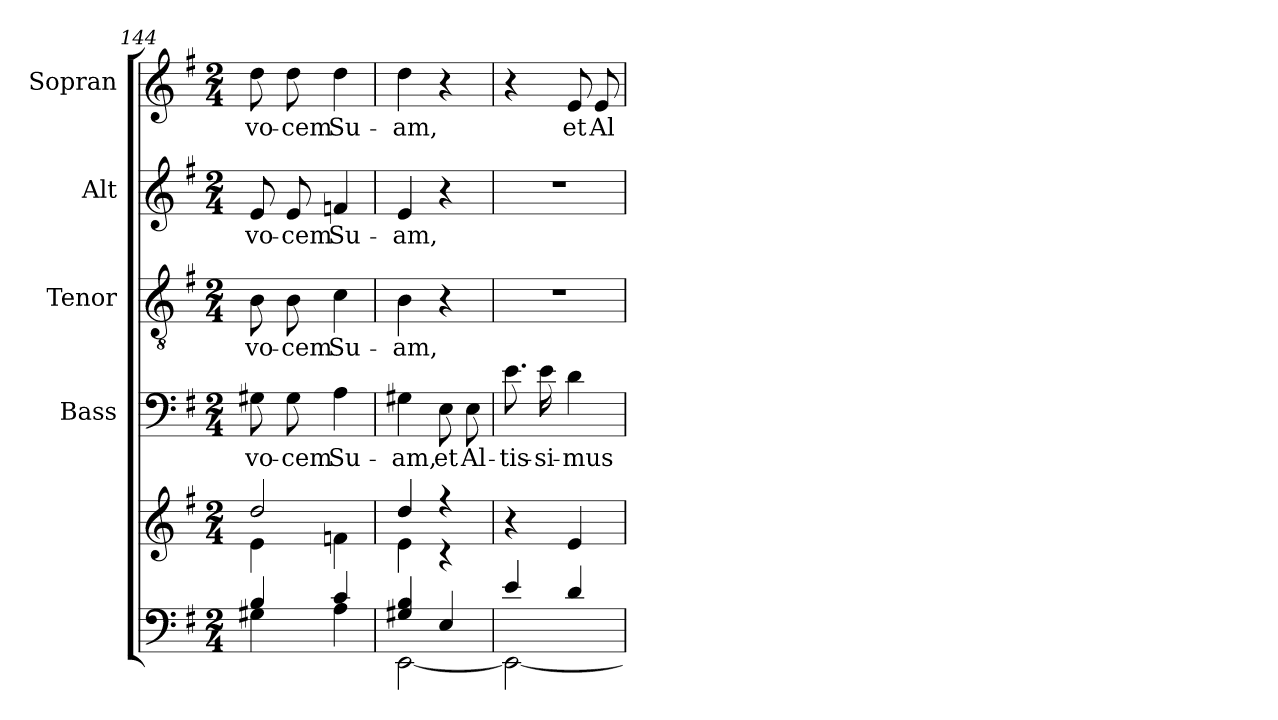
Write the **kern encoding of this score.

**kern	**kern	**kern	**text	**kern	**text	**kern	**text	**kern	**text
*part5	*part5	*part4	*part4	*part3	*part3	*part2	*part2	*part1	*part1
*staff6	*staff5	*staff4	*staff4	*staff3	*staff3	*staff2	*staff2	*staff1	*staff1
*	*	*I"Bass	*	*I"Tenor	*	*I"Alt	*	*I"Sopran	*
*	*	*I'B.	*	*I'T.	*	*I'A.	*	*I'S.	*
*clefF4	*clefG2	*clefF4	*	*clefGv2	*	*clefG2	*	*clefG2	*
*k[f#]	*k[f#]	*k[f#]	*	*k[f#]	*	*k[f#]	*	*k[f#]	*
*G:	*G:	*G:	*	*G:	*	*G:	*	*G:	*
*M2/4	*M2/4	*M2/4	*	*M2/4	*	*M2/4	*	*M2/4	*
=144	=144	=144	=144	=144	=144	=144	=144	=144	=144
*^	*^	*	*	*	*	*	*	*	*
!	!	!	!	!	!LO:LY:b	!	!LO:LY:b	!	!LO:LY:b	!	!LO:LY:b
4B/	4G#X\	2dd/	4e\	8G#X\	vo-	8B\	vo-	8e/	vo-	8dd\	vo-
!	!	!	!	!	!LO:LY:b	!	!LO:LY:b	!	!LO:LY:b	!	!LO:LY:b
.	.	.	.	8G#\	-cem	8B\	-cem	8e/	-cem	8dd\	-cem
!	!	!	!	!	!LO:LY:b	!	!LO:LY:b	!	!LO:LY:b	!	!LO:LY:b
4c/	4A\	.	4fn\	4A\	Su-	4c\	Su-	4fn/	Su-	4dd\	Su-
=145	=145	=145	=145	=145	=145	=145	=145	=145	=145	=145	=145
!	!	!	!	!	!LO:LY:b	!	!LO:LY:b	!	!LO:LY:b	!	!LO:LY:b
4G#X/ 4B/	[<2EE\	4dd/	4e\	4G#X\	-am,	4B\	-am,	4e/	-am,	4dd\	-am,
!	!	!	!	!	!LO:LY:b	!	!	!	!	!	!
4E/	.	4r	4r	8E\	et	4r	.	4r	.	4r	.
!	!	!	!	!	!LO:LY:b	!	!	!	!	!	!
.	.	.	.	8E\	Al-	.	.	.	.	.	.
*	*	*v	*v	*	*	*	*	*	*	*	*
!!LO:LB:g=z
=146	=146	=146	=146	=146	=146	=146	=146	=146	=146	=146
!	!	!	!	!LO:LY:b	!	!	!	!	!	!
4e/	2EE\_	4r	8.e\	-tis-	2r	.	2r	.	4r	.
!	!	!	!	!LO:LY:b	!	!	!	!	!	!
.	.	.	16e\	-si-	.	.	.	.	.	.
!	!	!	!	!LO:LY:b	!	!	!	!	!	!LO:LY:b
4d/	.	4e/	4d\	-mus	.	.	.	.	8e/	et
!	!	!	!	!	!	!	!	!	!	!LO:LY:b
.	.	.	.	.	.	.	.	.	8e/	Al-
*v	*v	*	*	*	*	*	*	*	*	*
=	=	=	=	=	=	=	=	=	=
*-	*-	*-	*-	*-	*-	*-	*-	*-	*-
